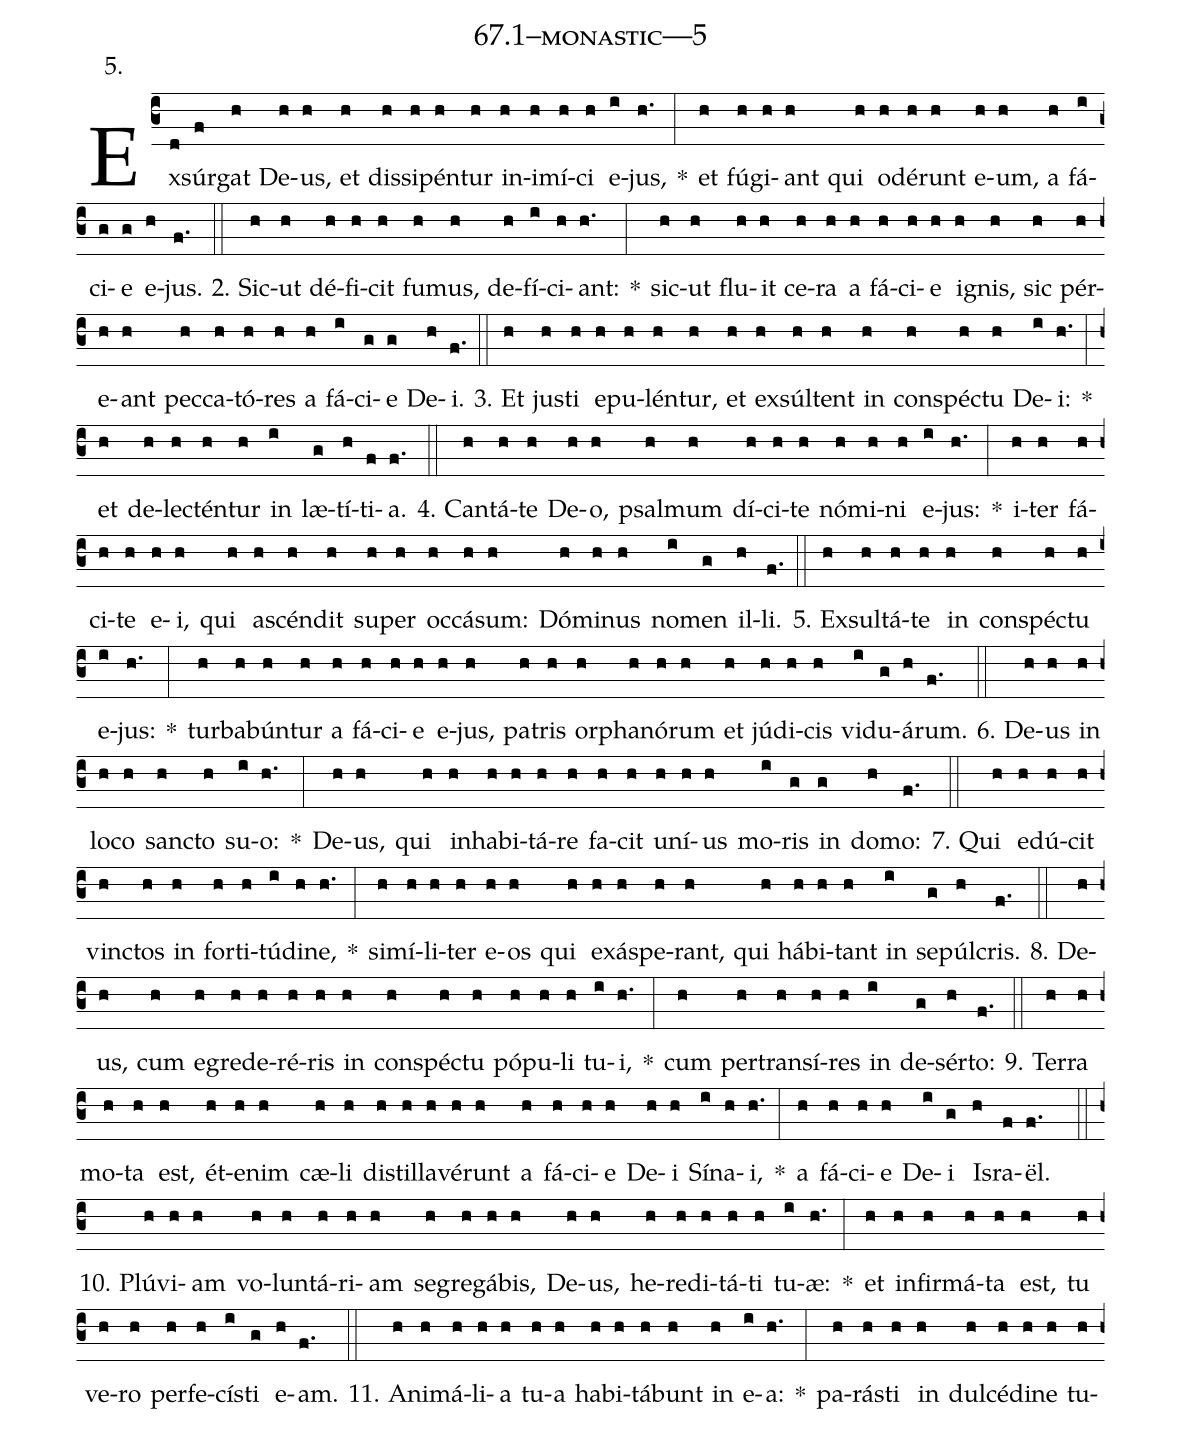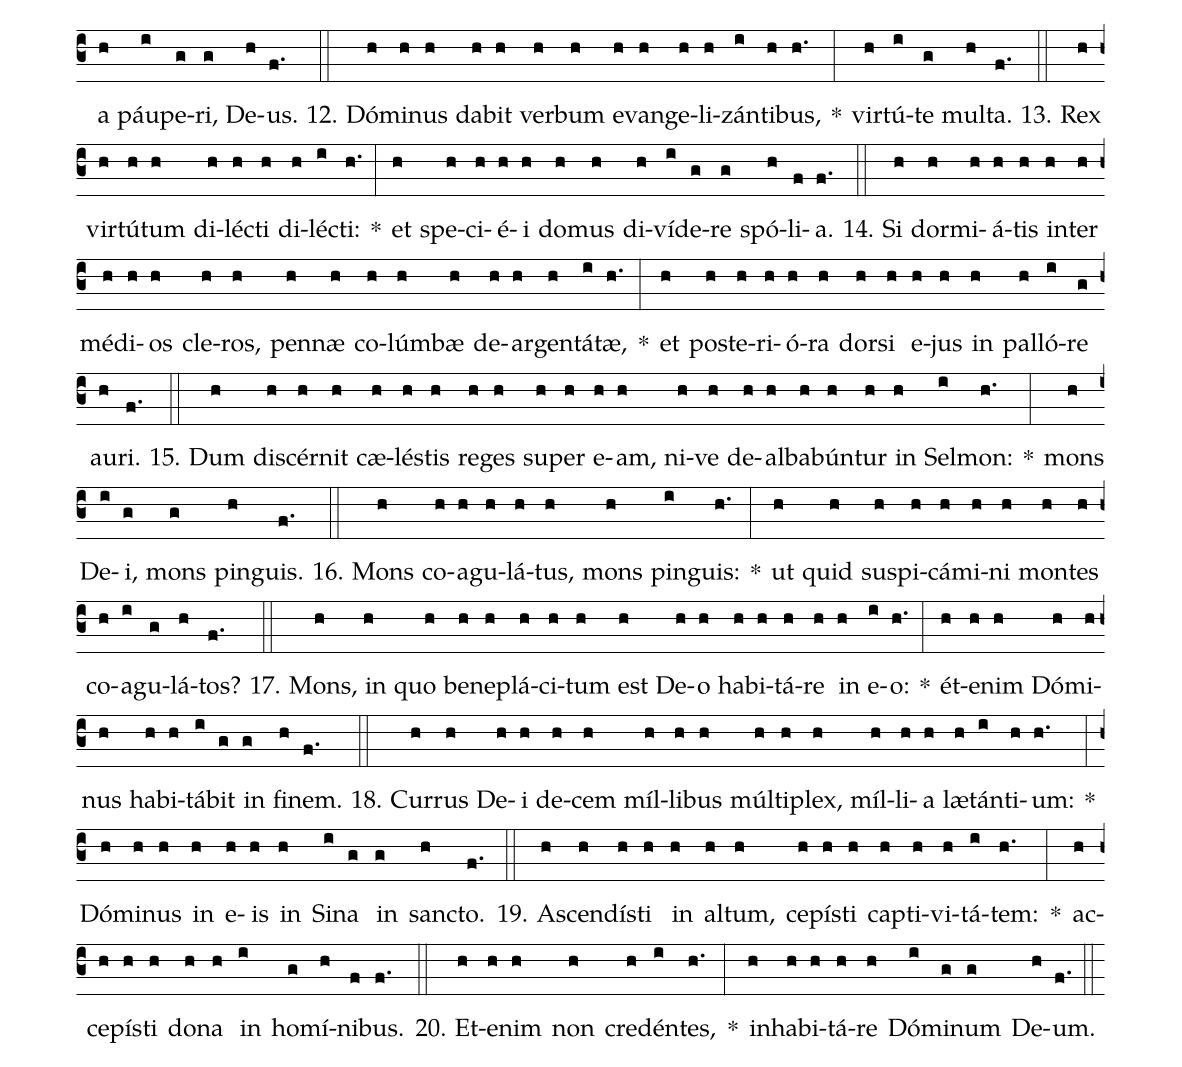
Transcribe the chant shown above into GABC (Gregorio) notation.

name: 67.1--monastic---5;
annotation: 5.;
%%
(c3)Ex(d)súr(f)gat(h) De(h)us,(h) et(h) dis(h)si(h)pén(h)tur(h) in(h)i(h)mí(h)ci(h) e(i)jus,(h.) *(:) et(h) fú(h)gi(h)ant(h) qui(h) o(h)dé(h)runt(h) e(h)um,(h) a(h) fá(i)ci(g)e(g) e(h)jus.(f.) (::)
2. Sic(h)ut(h) dé(h)fi(h)cit(h) fu(h)mus,(h) de(h)fí(i)ci(h)ant:(h.) *(:) sic(h)ut(h) flu(h)it(h) ce(h)ra(h) a(h) fá(h)ci(h)e(h) i(h)gnis,(h) sic(h) pér(h)e(h)ant(h) pec(h)ca(h)tó(h)res(h) a(h) fá(i)ci(g)e(g) De(h)i.(f.) (::)
3. Et(h) jus(h)ti(h) e(h)pu(h)lén(h)tur,(h) et(h) ex(h)súl(h)tent(h) in(h) con(h)spéc(h)tu(h) De(i)i:(h.) *(:) et(h) de(h)lec(h)tén(h)tur(h) in(i) læ(g)tí(h)ti(f)a.(f.) (::)
4. Can(h)tá(h)te(h) De(h)o,(h) psal(h)mum(h) dí(h)ci(h)te(h) nó(h)mi(h)ni(h) e(i)jus:(h.) *(:) i(h)ter(h) fá(h)ci(h)te(h) e(h)i,(h) qui(h) a(h)scén(h)dit(h) su(h)per(h) oc(h)cá(h)sum:(h) Dó(h)mi(h)nus(h) no(i)men(g) il(h)li.(f.) (::)
5. Ex(h)sul(h)tá(h)te(h) in(h) con(h)spéc(h)tu(h) e(i)jus:(h.) *(:) tur(h)ba(h)bún(h)tur(h) a(h) fá(h)ci(h)e(h) e(h)jus,(h) pa(h)tris(h) or(h)pha(h)nó(h)rum(h) et(h) jú(h)di(h)cis(h) vi(i)du(g)á(h)rum.(f.) (::)
6. De(h)us(h) in(h) lo(h)co(h) sanc(h)to(h) su(i)o:(h.) *(:) De(h)us,(h) qui(h) in(h)ha(h)bi(h)tá(h)re(h) fa(h)cit(h) u(h)ní(h)us(h) mo(i)ris(g) in(g) do(h)mo:(f.) (::)
7. Qui(h) e(h)dú(h)cit(h) vinc(h)tos(h) in(h) for(h)ti(h)tú(i)di(h)ne,(h.) *(:) si(h)mí(h)li(h)ter(h) e(h)os(h) qui(h) ex(h)ás(h)pe(h)rant,(h) qui(h) há(h)bi(h)tant(h) in(i) se(g)púl(h)cris.(f.) (::)
8. De(h)us,(h) cum(h) e(h)gre(h)de(h)ré(h)ris(h) in(h) con(h)spéc(h)tu(h) pó(h)pu(h)li(h) tu(i)i,(h.) *(:) cum(h) per(h)trans(h)í(h)res(h) in(i) de(g)sér(h)to:(f.) (::)
9. Ter(h)ra(h) mo(h)ta(h) est,(h) ét(h)e(h)nim(h) cæ(h)li(h) di(h)stil(h)la(h)vé(h)runt(h) a(h) fá(h)ci(h)e(h) De(h)i(h) Sí(i)na(h)i,(h.) *(:) a(h) fá(h)ci(h)e(h) De(i)i(g) Is(h)ra(f)ël.(f.) (::)
10. Plú(h)vi(h)am(h) vo(h)lun(h)tá(h)ri(h)am(h) se(h)gre(h)gá(h)bis,(h) De(h)us,(h) he(h)re(h)di(h)tá(h)ti(h) tu(i)æ:(h.) *(:) et(h) in(h)fir(h)má(h)ta(h) est,(h) tu(h) ve(h)ro(h) per(h)fe(h)cís(i)ti(g) e(h)am.(f.) (::)
11. A(h)ni(h)má(h)li(h)a(h) tu(h)a(h) ha(h)bi(h)tá(h)bunt(h) in(h) e(i)a:(h.) *(:) pa(h)rás(h)ti(h) in(h) dul(h)cé(h)di(h)ne(h) tu(h)a(h) páu(i)pe(g)ri,(g) De(h)us.(f.) (::)
12. Dó(h)mi(h)nus(h) da(h)bit(h) ver(h)bum(h) e(h)van(h)ge(h)li(h)zán(i)ti(h)bus,(h.) *(:) vir(h)tú(i)te(g) mul(h)ta.(f.) (::)
13. Rex(h) vir(h)tú(h)tum(h) di(h)léc(h)ti(h) di(h)léc(i)ti:(h.) *(:) et(h) spe(h)ci(h)é(h)i(h) do(h)mus(h) di(h)ví(i)de(g)re(g) spó(h)li(f)a.(f.) (::)
14. Si(h) dor(h)mi(h)á(h)tis(h) in(h)ter(h) mé(h)di(h)os(h) cle(h)ros,(h) pen(h)næ(h) co(h)lúm(h)bæ(h) de(h)ar(h)gen(h)tá(i)tæ,(h.) *(:) et(h) post(h)e(h)ri(h)ó(h)ra(h) dor(h)si(h) e(h)jus(h) in(h) pal(h)ló(i)re(g) au(h)ri.(f.) (::)
15. Dum(h) di(h)scér(h)nit(h) cæ(h)lés(h)tis(h) re(h)ges(h) su(h)per(h) e(h)am,(h) ni(h)ve(h) de(h)al(h)ba(h)bún(h)tur(h) in(h) Sel(i)mon:(h.) *(:) mons(h) De(i)i,(g) mons(g) pin(h)guis.(f.) (::)
16. Mons(h) co(h)a(h)gu(h)lá(h)tus,(h) mons(h) pin(i)guis:(h.) *(:) ut(h) quid(h) su(h)spi(h)cá(h)mi(h)ni(h) mon(h)tes(h) co(h)a(i)gu(g)lá(h)tos?(f.) (::)
17. Mons,(h) in(h) quo(h) be(h)ne(h)plá(h)ci(h)tum(h) est(h) De(h)o(h) ha(h)bi(h)tá(h)re(h) in(h) e(i)o:(h.) *(:) ét(h)e(h)nim(h) Dó(h)mi(h)nus(h) ha(h)bi(h)tá(i)bit(g) in(g) fi(h)nem.(f.) (::)
18. Cur(h)rus(h) De(h)i(h) de(h)cem(h) míl(h)li(h)bus(h) múl(h)ti(h)plex,(h) míl(h)li(h)a(h) læ(h)tán(i)ti(h)um:(h.) *(:) Dó(h)mi(h)nus(h) in(h) e(h)is(h) in(h) Si(i)na(g) in(g) sanc(h)to.(f.) (::)
19. A(h)scen(h)dís(h)ti(h) in(h) al(h)tum,(h) ce(h)pís(h)ti(h) cap(h)ti(h)vi(h)tá(i)tem:(h.) *(:) ac(h)ce(h)pís(h)ti(h) do(h)na(h) in(i) ho(g)mí(h)ni(f)bus.(f.) (::)
20. Et(h)e(h)nim(h) non(h) cre(h)dén(i)tes,(h.) *(:) in(h)ha(h)bi(h)tá(h)re(h) Dó(i)mi(g)num(g) De(h)um.(f.) (::)
